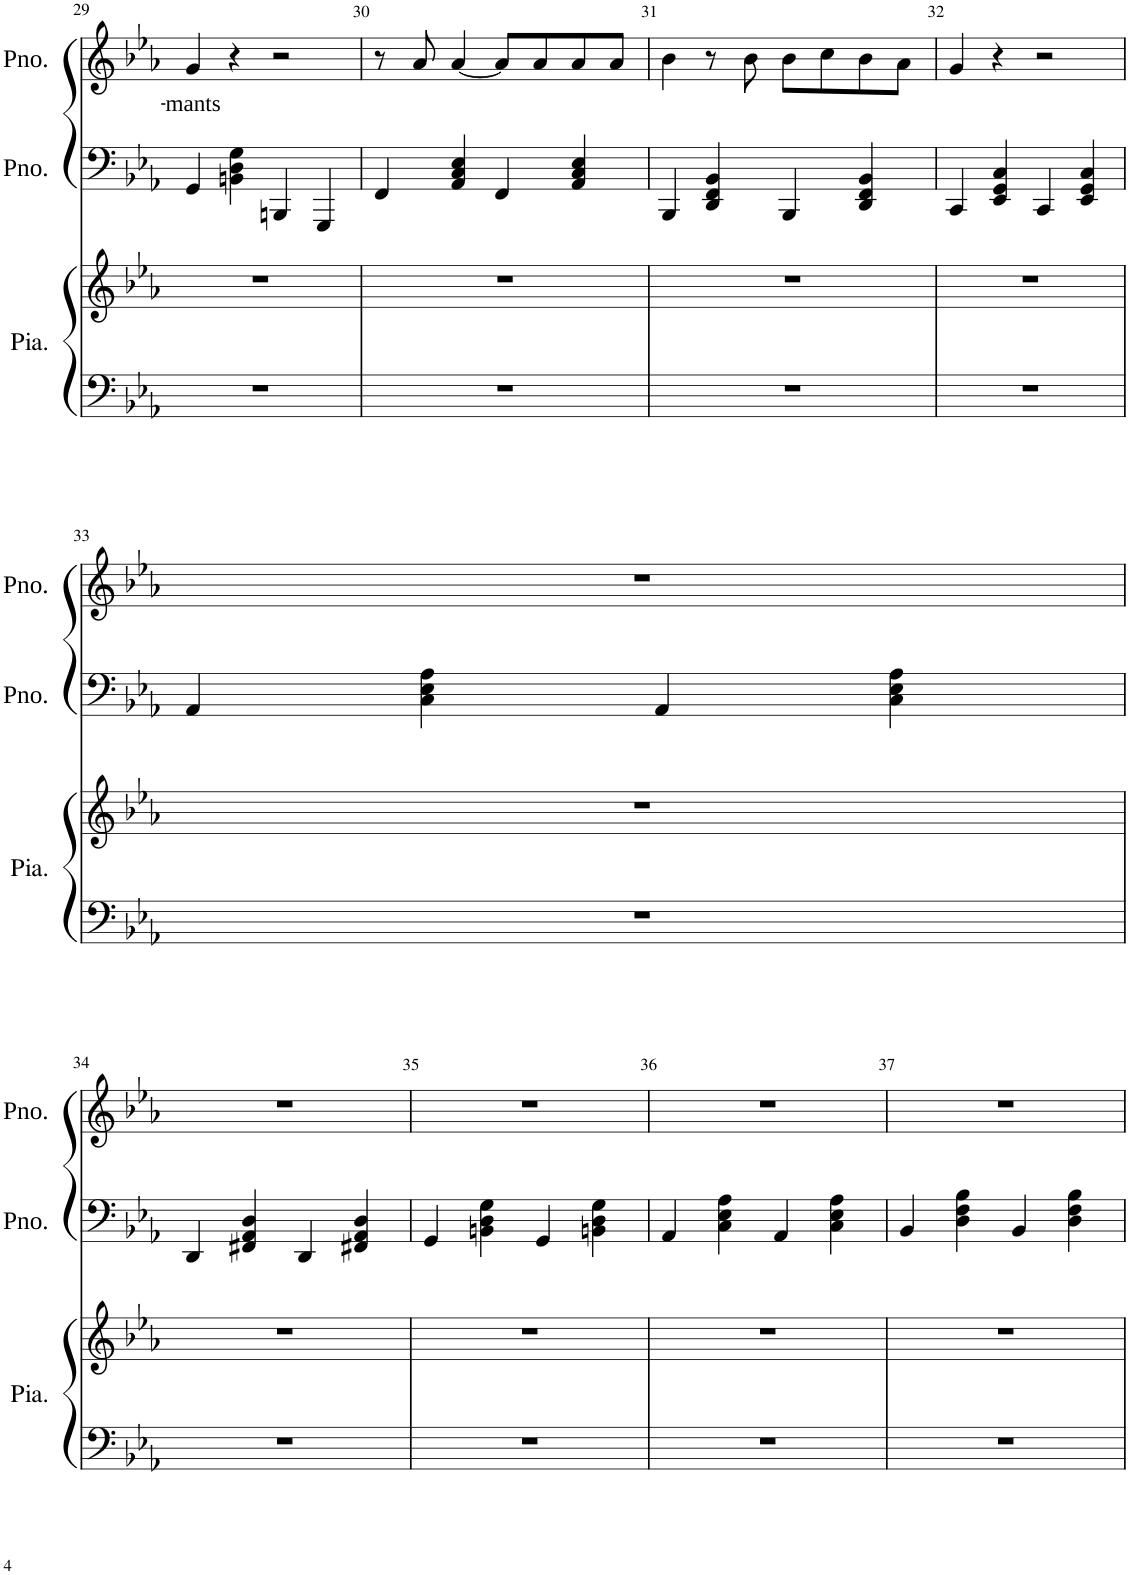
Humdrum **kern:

**kern	**kern	**kern	**kern	**text
*part3	*part3	*part2	*part1	*part1
*staff4	*staff3	*staff2	*staff1	*staff1
*I"Piano	*	*I"Piano	*I"Piano	*
*I'Pia.	*	*I'Pno.	*I'Pno.	*
!!LO:PB:g=z
*clefF4	*clefG2	*clefF4	*clefG2	*
*k[b-e-a-]	*k[b-e-a-]	*k[b-e-a-]	*k[b-e-a-]	*
*M4/4	*M4/4	*M4/4	*M4/4	*
=29	=29	=29	=29	=29
!	!	!	!	!LO:LY:b
1r	1r	4GG/	4g/	-mants
.	.	4BBn\ 4D\ 4G\	4r	.
.	.	4BBBn/	2r	.
.	.	4GGG/	.	.
=30	=30	=30	=30	=30
1r	1r	4FF/	8r	.
.	.	.	8a-/	.
.	.	4AA-/ 4C/ 4E-/	[4a-/	.
.	.	4FF/	8a-/L]	.
.	.	.	8a-/	.
.	.	4AA-/ 4C/ 4E-/	8a-/	.
.	.	.	8a-/J	.
=31	=31	=31	=31	=31
1r	1r	4BBB-/	4b-\	.
.	.	4DD/ 4FF/ 4BB-/	8r	.
.	.	.	8b-\	.
.	.	4BBB-/	8b-\L	.
.	.	.	8cc\	.
.	.	4DD/ 4FF/ 4BB-/	8b-\	.
.	.	.	8a-\J	.
=32	=32	=32	=32	=32
1r	1r	4CC/	4g/	.
.	.	4EE-/ 4GG/ 4C/	4r	.
.	.	4CC/	2r	.
.	.	4EE-/ 4GG/ 4C/	.	.
!!LO:LB:g=z
=33	=33	=33	=33	=33
1r	1r	4AA-/	1r	.
.	.	4C\ 4E-\ 4A-\	.	.
.	.	4AA-/	.	.
.	.	4C\ 4E-\ 4A-\	.	.
!!LO:LB:g=z
=34	=34	=34	=34	=34
1r	1r	4DD/	1r	.
.	.	4FF#X/ 4AA-/ 4D/	.	.
.	.	4DD/	.	.
.	.	4FF#X/ 4AA-/ 4D/	.	.
=35	=35	=35	=35	=35
1r	1r	4GG/	1r	.
.	.	4BBn\ 4D\ 4G\	.	.
.	.	4GG/	.	.
.	.	4BBn\ 4D\ 4G\	.	.
=36	=36	=36	=36	=36
1r	1r	4AA-/	1r	.
.	.	4C\ 4E-\ 4A-\	.	.
.	.	4AA-/	.	.
.	.	4C\ 4E-\ 4A-\	.	.
=37	=37	=37	=37	=37
1r	1r	4BB-/	1r	.
.	.	4D\ 4F\ 4B-\	.	.
.	.	4BB-/	.	.
.	.	4D\ 4F\ 4B-\	.	.
=	=	=	=	=
*-	*-	*-	*-	*-
